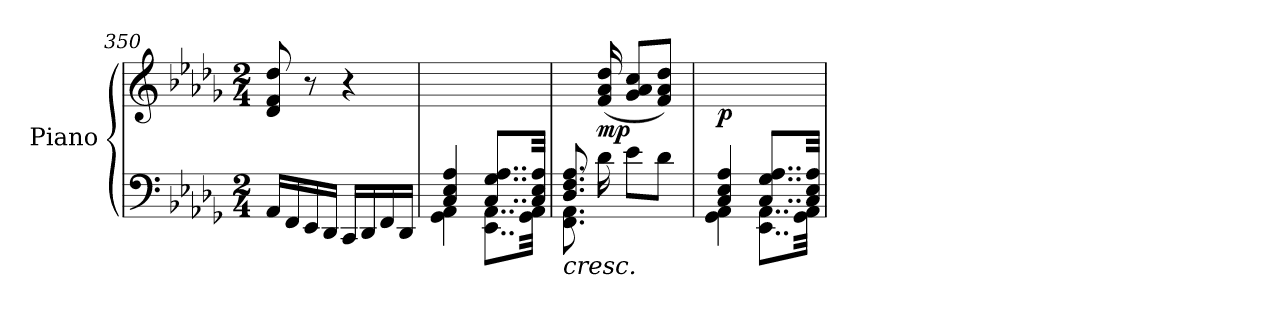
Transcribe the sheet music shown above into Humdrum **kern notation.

**kern	**kern	**dynam
*part1	*part1	*part1
*staff2	*staff1	*staff1/2
*I"Piano	*	*
*I'Pno.	*	*
*clefF4	*clefG2	*
*k[b-e-a-d-g-]	*k[b-e-a-d-g-]	*
*M2/4	*M2/4	*
*MM66	*MM66	*
=350	=350	=350
16AA-/LL	8d-/ 8f/ 8dd-/	.
16FF/	.	.
16EE-/	8r	.
16DD-/JJ	.	.
16CC/LL	4r	.
16DD-/	.	.
16FF/	.	.
16DD-/JJ	.	.
=351	=351	=351
*	*MM65	*
*^	*	*
4C/ 4E-/ 4A-/	4GG-\ 4AA-\	2ryy	.
8..C/ 8..G-/ 8..A-/L	8..EE-\ 8..AA-\L	.	.
32C/ 32E-/ 32A-/Jkk	32GG-\ 32AA-\Jkk	.	.
=352	=352	=352	=352
*	*	*MM64	*
!	!	!	!LO:HP:b=2
8.D-/ 8.F/ 8.A-/	8.FF\ 8.AA-\	8.ryy	<
!	!	!	!LO:DY:b
4ryy	16d-\	(>16f/ 16a-/ 16dd-/	mp
.	8e-\L	8g-/ 8a-/ 8cc/L	.
.	8d-\J	8f/ 8a-/ 8dd-/J)	.
16ryy	.	.	.
*v	*v	*	*
.	.	[
!!LO:LB:g=z
=353	=353	=353
*	*MM63	*
*^	*	*
!	!	!	!LO:DY:b
4C/ 4E-/ 4A-/	4GG-\ 4AA-\	2ryy	p
8..C/ 8..G-/ 8..A-/L	8..EE-\ 8..AA-\L	.	.
32C/ 32E-/ 32A-/Jkk	32GG-\ 32AA-\Jkk	.	.
*v	*v	*	*
=	=	=
*-	*-	*-
